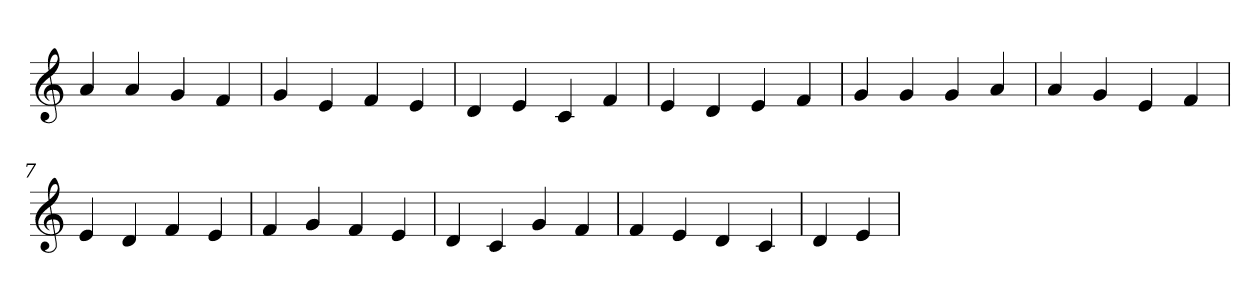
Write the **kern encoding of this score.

**kern
*part1
*staff1
*clefG2
=1
4a
4a
4g
4f
=2
4g
4e
4f
4e
=3
4d
4e
4c
4f
=4
4e
4d
4e
4f
=5
4g
4g
4g
4a
=6
4a
4g
4e
4f
=7
4e
4d
4f
4e
=8
4f
4g
4f
4e
=9
4d
4c
4g
4f
=10
4f
4e
4d
4c
=11
4d
4e
=
*-
